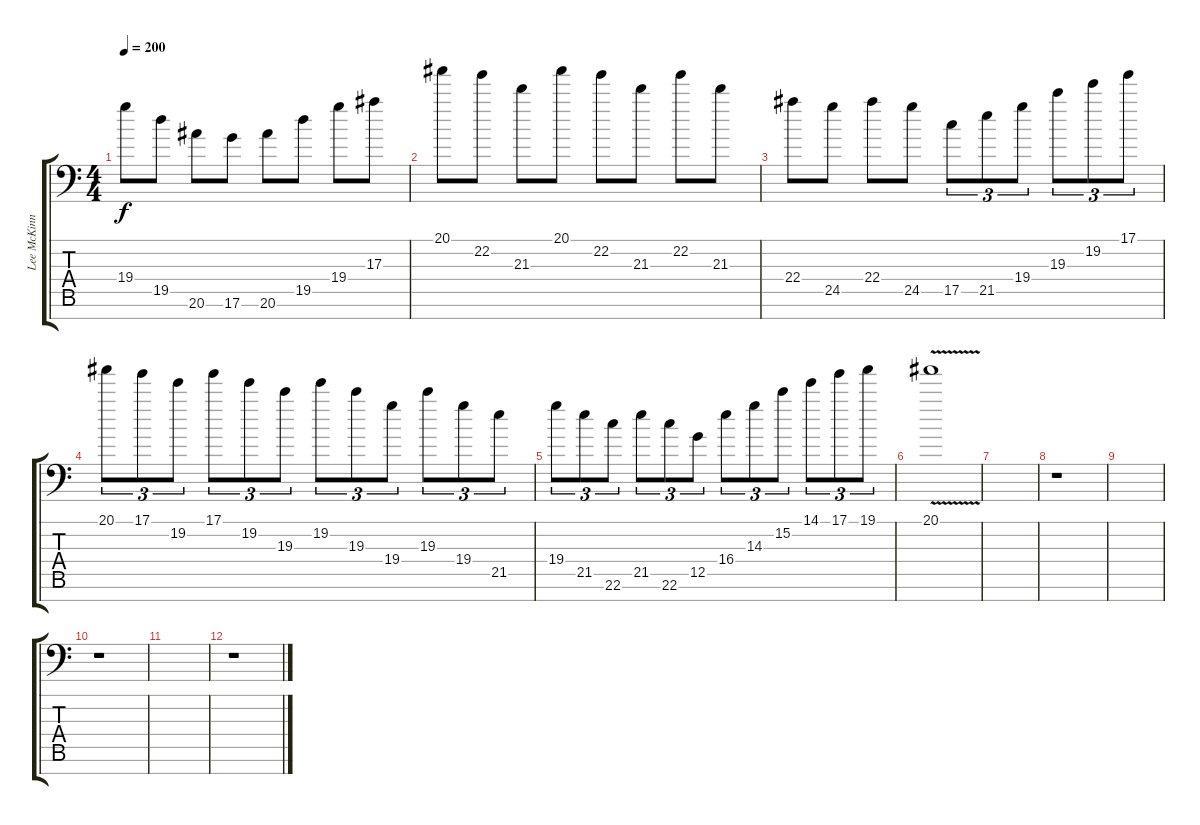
\track ("Lee McKinney - lead guitar" "Lee McKinn") {instrument distortionguitar}
\staff {score tabs}
\tuning (D4 A3 F3 C3 G2 D2 G1) {hide}
\ts (4 4)
\tempo 200
\clef f4
\ks c
19.4.8{dy f} 19.5.8 20.6.8 17.6.8 20.6.8 19.5.8 19.4.8 17.3.8 |
20.1.8 22.2.8 21.3.8 20.1.8 22.2.8 21.3.8 22.2.8 21.3.8 |
22.4.8 24.5.8 22.4.8 24.5.8 17.5.8{tu (3 2)} 21.5.8{tu (3 2)} 19.4.8{tu (3 2)} 19.3.8{tu (3 2)} 19.2.8{tu (3 2)} 17.1.8{tu (3 2)} |
20.1.8{tu (3 2)} 17.1.8{tu (3 2)} 19.2.8{tu (3 2)} 17.1.8{tu (3 2)} 19.2.8{tu (3 2)} 19.3.8{tu (3 2)} 19.2.8{tu (3 2)} 19.3.8{tu (3 2)} 19.4.8{tu (3 2)} 19.3.8{tu (3 2)} 19.4.8{tu (3 2)} 21.5.8{tu (3 2)} |
19.4.8{tu (3 2)} 21.5.8{tu (3 2)} 22.6.8{tu (3 2)} 21.5.8{tu (3 2)} 22.6.8{tu (3 2)} 12.5.8{tu (3 2)} 16.4.8{tu (3 2)} 14.3.8{tu (3 2)} 15.2.8{tu (3 2)} 14.1.8{tu (3 2)} 17.1.8{tu (3 2)} 19.1.8{tu (3 2)} |
20.1{v}.1 |
|
r.1 |
|
r.1 |
|
r.1
